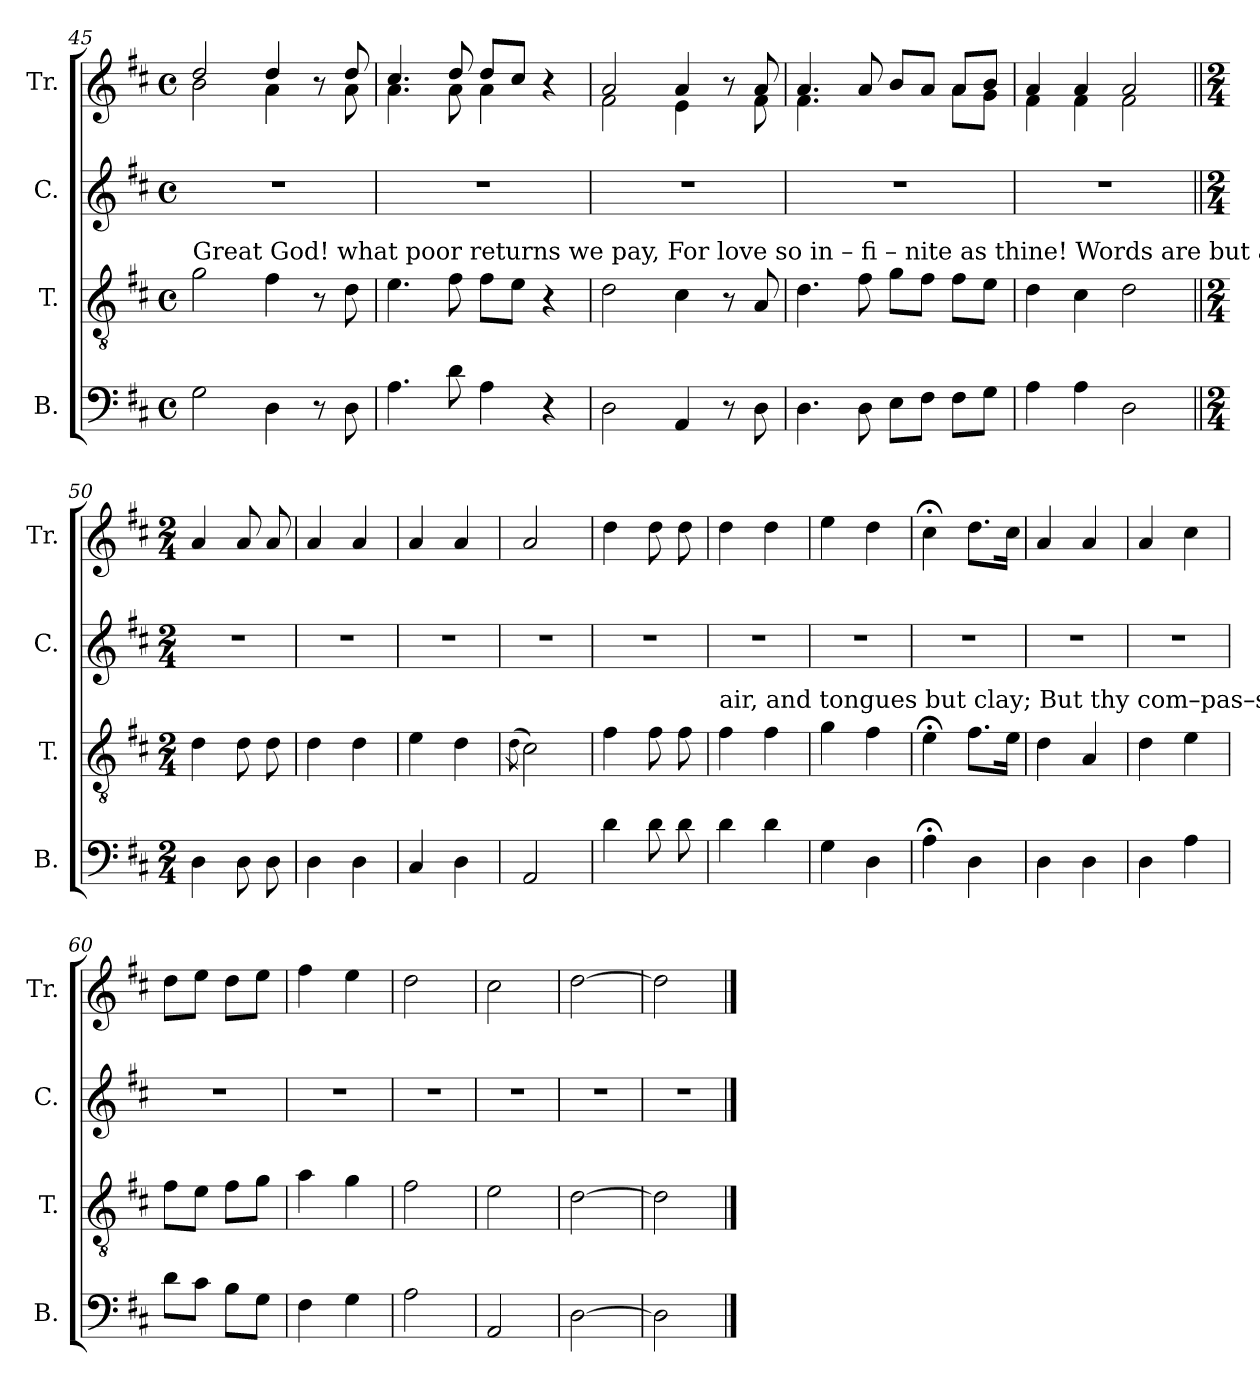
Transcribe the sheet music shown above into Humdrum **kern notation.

**kern	**kern	**kern	**kern
*part4	*part3	*part2	*part1
*staff4	*staff3	*staff2	*staff1
*I"B.	*I"T.	*I"C.	*I"Tr.
*I'B.	*I'T.	*I'C.	*I'Tr.
*clefF4	*clefGv2	*clefG2	*clefG2
*k[f#c#]	*k[f#c#]	*k[f#c#]	*k[f#c#]
*M4/4	*M4/4	*M4/4	*M4/4
*met(c)	*met(c)	*met(c)	*met(c)
=45	=45	=45	=45
*	*	*	*^
!	!LO:TX:a:t=Great God! what poor returns      we pay,   For  love  so in  – fi – nite as thine!  Words are but air, and tongues but clay, Words are but	!	!	!
2G\	2g\	1r	2dd/	2b\
4D\	4f#\	.	4dd/	4a\
8r	8r	.	8r	8ryy
8D\	8d\	.	8dd/	8a\
=46	=46	=46	=46	=46
4.A\	4.e\	1r	4.cc#/	4.a\
8d\	8f#\	.	8dd/	8a\
4A\	8f#\L	.	8dd/L	4a\
.	8e\J	.	8cc#/J	.
4r	4r	.	4r	4ryy
=47	=47	=47	=47	=47
2D\	2d\	1r	2a/	2f#\
4AA/	4c#\	.	4a/	4e\
8r	8r	.	8r	8ryy
8D\	8A/	.	8a/	8f#\
=48	=48	=48	=48	=48
4.D\	4.d\	1r	4.a/	4.f#\
8D\	8f#\	.	8a/	8ryy
8E\L	8g\L	.	8b/L	8ryy
8F#\J	8f#\J	.	8a/J	8ryy
8F#\L	8f#\L	.	8a/L	8a\L
8G\J	8e\J	.	8b/J	8g\J
=49	=49	=49	=49	=49
4A\	4d\	1r	4a/	4f#\
4A\	4c#\	.	4a/	4f#\
2D\	2d\	.	2a/	2f#\
*	*	*	*v	*v
=50||	=50||	=50||	=50||
*M2/4	*M2/4	*M2/4	*M2/4
4D\	4d\	2r	4a/
8D\	8d\	.	8a/
8D\	8d\	.	8a/
=51	=51	=51	=51
4D\	4d\	2r	4a/
4D\	4d\	.	4a/
=52	=52	=52	=52
4C#/	4e\	2r	4a/
4D\	4d\	.	4a/
=53	=53	=53	=53
.	(8qd\	.	.
2AA/	2c#\)	2r	2a/
=54	=54	=54	=54
4d\	4f#\	2r	4dd\
8d\	8f#\	.	8dd\
8d\	8f#\	.	8dd\
=55	=55	=55	=55
!	!LO:TX:a:t=air, and tongues but clay;  But    thy com–pas–sion,  thy    com–pas–sion's   all      di   –   vine.	!	!
4d\	4f#\	2r	4dd\
4d\	4f#\	.	4dd\
=56	=56	=56	=56
4G\	4g\	2r	4ee\
4D\	4f#\	.	4dd\
=57	=57	=57	=57
4A;<\	4e;<\	2r	4cc#;<\
4D\	8.f#\L	.	8.dd\L
.	16e\Jk	.	16cc#\Jk
=58	=58	=58	=58
4D\	4d\	2r	4a/
4D\	4A/	.	4a/
=59	=59	=59	=59
4D\	4d\	2r	4a/
4A\	4e\	.	4cc#\
=60	=60	=60	=60
8d\L	8f#\L	2r	8dd\L
8c#\J	8e\J	.	8ee\J
8B\L	8f#\L	.	8dd\L
8G\J	8g\J	.	8ee\J
=61	=61	=61	=61
4F#\	4a\	2r	4ff#\
4G\	4g\	.	4ee\
=62	=62	=62	=62
2A\	2f#\	2r	2dd\
=63	=63	=63	=63
2AA/	2e\	2r	2cc#\
=64	=64	=64	=64
[2D\	[2d\	2r	[2dd\
=65	=65	=65	=65
2D\]	2d\]	2r	2dd\]
==	==	==	==
*-	*-	*-	*-
